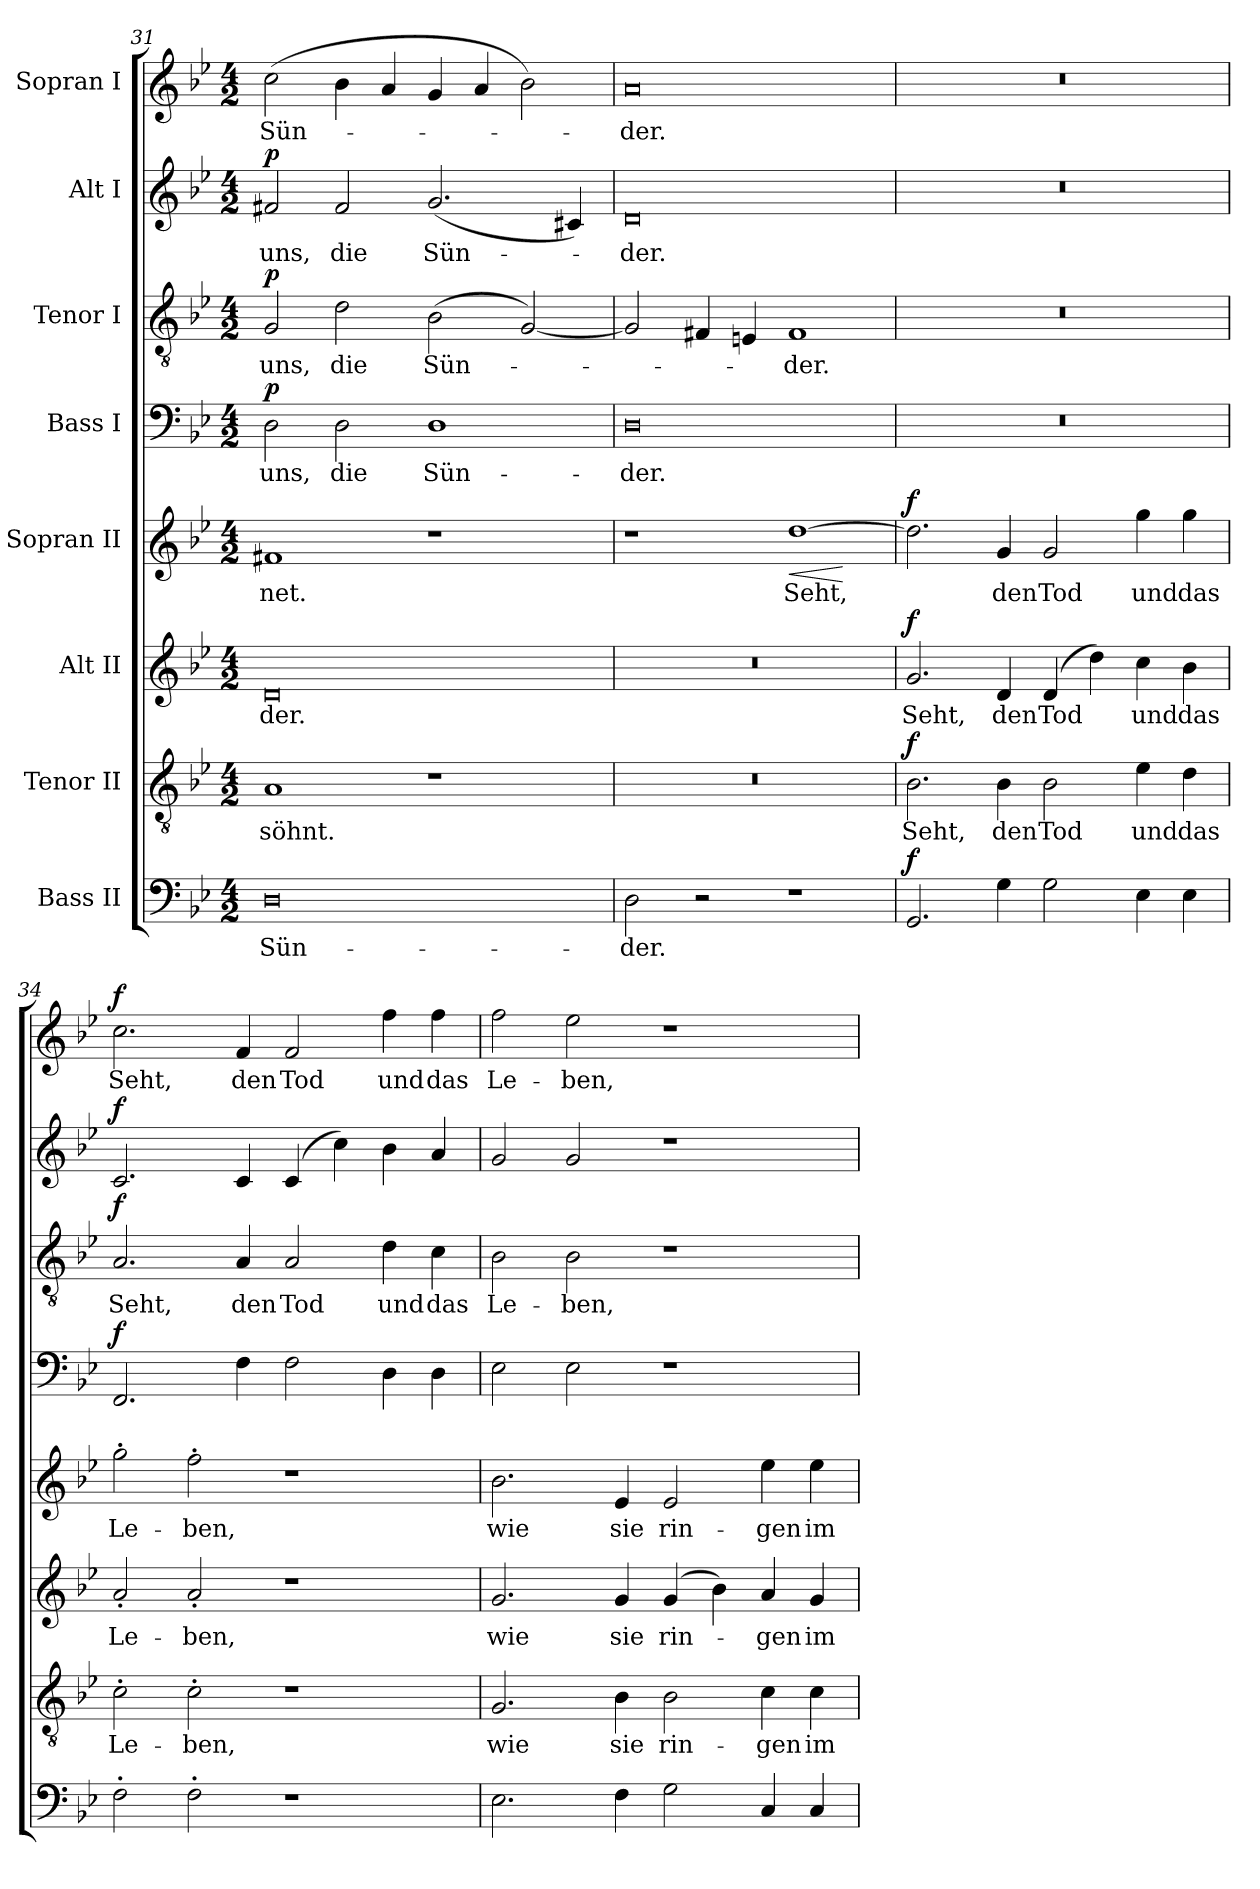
**kern	**text	**dynam	**kern	**text	**dynam	**kern	**text	**dynam	**kern	**text	**dynam	**kern	**text	**dynam	**kern	**text	**dynam	**kern	**text	**dynam	**kern	**text	**dynam
*part8	*part8	*part8	*part7	*part7	*part7	*part6	*part6	*part6	*part5	*part5	*part5	*part4	*part4	*part4	*part3	*part3	*part3	*part2	*part2	*part2	*part1	*part1	*part1
*staff8	*staff8	*staff8	*staff7	*staff7	*staff7	*staff6	*staff6	*staff6	*staff5	*staff5	*staff5	*staff4	*staff4	*staff4	*staff3	*staff3	*staff3	*staff2	*staff2	*staff2	*staff1	*staff1	*staff1
*I"Bass II	*	*	*I"Tenor II	*	*	*I"Alt II	*	*	*I"Sopran II	*	*	*I"Bass I	*	*	*I"Tenor I	*	*	*I"Alt I	*	*	*I"Sopran I	*	*
*clefF4	*	*	*clefGv2	*	*	*clefG2	*	*	*clefG2	*	*	*clefF4	*	*	*clefGv2	*	*	*clefG2	*	*	*clefG2	*	*
*k[b-e-]	*	*	*k[b-e-]	*	*	*k[b-e-]	*	*	*k[b-e-]	*	*	*k[b-e-]	*	*	*k[b-e-]	*	*	*k[b-e-]	*	*	*k[b-e-]	*	*
*B-:	*	*	*B-:	*	*	*B-:	*	*	*B-:	*	*	*B-:	*	*	*B-:	*	*	*B-:	*	*	*B-:	*	*
*M4/2	*	*	*M4/2	*	*	*M4/2	*	*	*M4/2	*	*	*M4/2	*	*	*M4/2	*	*	*M4/2	*	*	*M4/2	*	*
=31	=31	=31	=31	=31	=31	=31	=31	=31	=31	=31	=31	=31	=31	=31	=31	=31	=31	=31	=31	=31	=31	=31	=31
!	!	!	!	!	!	!	!	!	!	!	!	!	!	!LO:DY:a	!	!	!LO:DY:a	!	!	!LO:DY:a	!	!	!
0D	Sün-	.	1A	-söhnt.	.	0d	-der.	.	1f#X	-net.	.	2D\	uns,	p	2G/	uns,	p	2f#X/	uns,	p	(>2cc\	Sün-	.
.	.	.	.	.	.	.	.	.	.	.	.	2D\	die	.	2d\	die	.	2f#/	die	.	4b-\	.	.
.	.	.	.	.	.	.	.	.	.	.	.	.	.	.	.	.	.	.	.	.	4a/	.	.
.	.	.	1r	.	.	.	.	.	1r	.	.	1D	Sün-	.	(2B-\	Sün-	.	(>2.g/	Sün-	.	4g/	.	.
.	.	.	.	.	.	.	.	.	.	.	.	.	.	.	.	.	.	.	.	.	4a/	.	.
.	.	.	.	.	.	.	.	.	.	.	.	.	.	.	[2G/)	.	.	.	.	.	2b-\)	.	.
.	.	.	.	.	.	.	.	.	.	.	.	.	.	.	.	.	.	4c#X/)	.	.	.	.	.
=32	=32	=32	=32	=32	=32	=32	=32	=32	=32	=32	=32	=32	=32	=32	=32	=32	=32	=32	=32	=32	=32	=32	=32
2D\	-der.	.	0r	.	.	0r	.	.	1r	.	.	0D	-der.	.	2G/]	.	.	0d	-der.	.	0a	-der.	.
2r	.	.	.	.	.	.	.	.	.	.	.	.	.	.	4F#X/	.	.	.	.	.	.	.	.
.	.	.	.	.	.	.	.	.	.	.	.	.	.	.	4En/	.	.	.	.	.	.	.	.
!	!	!	!	!	!	!	!	!	!	!	!LO:HP:b	!	!	!	!	!	!	!	!	!	!	!	!
1r	.	.	.	.	.	.	.	.	[1dd	Seht,	<	.	.	.	1F#	-der.	.	.	.	.	.	.	.
.	.	.	.	.	.	.	.	.	.	.	[	.	.	.	.	.	.	.	.	.	.	.	.
!!LO:PB:g=z
=33	=33	=33	=33	=33	=33	=33	=33	=33	=33	=33	=33	=33	=33	=33	=33	=33	=33	=33	=33	=33	=33	=33	=33
!	!	!LO:DY:a	!	!	!LO:DY:a	!	!	!LO:DY:a	!	!	!LO:DY:a	!	!	!	!	!	!	!	!	!	!	!	!
2.GG/	.	f	2.B-\	Seht,	f	2.g/	Seht,	f	2.dd\]	.	f	0r	.	.	0r	.	.	0r	.	.	0r	.	.
4G\	.	.	4B-\	den	.	4d/	den	.	4g/	den	.	.	.	.	.	.	.	.	.	.	.	.	.
2G\	.	.	2B-\	Tod	.	(>4d/	Tod	.	2g/	Tod	.	.	.	.	.	.	.	.	.	.	.	.	.
.	.	.	.	.	.	4dd\)	.	.	.	.	.	.	.	.	.	.	.	.	.	.	.	.	.
4E-\	.	.	4e-\	und	.	4cc\	und	.	4gg\	und	.	.	.	.	.	.	.	.	.	.	.	.	.
4E-\	.	.	4d\	das	.	4b-\	das	.	4gg\	das	.	.	.	.	.	.	.	.	.	.	.	.	.
=34	=34	=34	=34	=34	=34	=34	=34	=34	=34	=34	=34	=34	=34	=34	=34	=34	=34	=34	=34	=34	=34	=34	=34
!	!	!	!	!	!	!	!	!	!	!	!	!	!	!LO:DY:a	!	!	!LO:DY:a	!	!	!LO:DY:a	!	!	!LO:DY:a
2F'\	.	.	2c'\	Le-	.	2a'/	Le-	.	2gg'\	Le-	.	2.FF/	.	f	2.A/	Seht,	f	2.c/	.	f	2.cc\	Seht,	f
2F'\	.	.	2c'\	-ben,	.	2a'/	-ben,	.	2ff'\	-ben,	.	.	.	.	.	.	.	.	.	.	.	.	.
.	.	.	.	.	.	.	.	.	.	.	.	4F\	.	.	4A/	den	.	4c/	.	.	4f/	den	.
1r	.	.	1r	.	.	1r	.	.	1r	.	.	2F\	.	.	2A/	Tod	.	(>4c/	.	.	2f/	Tod	.
.	.	.	.	.	.	.	.	.	.	.	.	.	.	.	.	.	.	4cc\)	.	.	.	.	.
.	.	.	.	.	.	.	.	.	.	.	.	4D\	.	.	4d\	und	.	4b-\	.	.	4ff\	und	.
.	.	.	.	.	.	.	.	.	.	.	.	4D\	.	.	4c\	das	.	4a/	.	.	4ff\	das	.
=35	=35	=35	=35	=35	=35	=35	=35	=35	=35	=35	=35	=35	=35	=35	=35	=35	=35	=35	=35	=35	=35	=35	=35
2.E-\	.	.	2.G/	wie	.	2.g/	wie	.	2.b-\	wie	.	2E-\	.	.	2B-\	Le-	.	2g/	.	.	2ff\	Le-	.
.	.	.	.	.	.	.	.	.	.	.	.	2E-\	.	.	2B-\	-ben,	.	2g/	.	.	2ee-\	-ben,	.
4F\	.	.	4B-\	sie	.	4g/	sie	.	4e-/	sie	.	.	.	.	.	.	.	.	.	.	.	.	.
2G\	.	.	2B-\	rin-	.	(>4g/	rin-	.	2e-/	rin-	.	1r	.	.	1r	.	.	1r	.	.	1r	.	.
.	.	.	.	.	.	4b-\)	.	.	.	.	.	.	.	.	.	.	.	.	.	.	.	.	.
4C/	.	.	4c\	-gen	.	4a/	-gen	.	4ee-\	-gen	.	.	.	.	.	.	.	.	.	.	.	.	.
4C/	.	.	4c\	im	.	4g/	im	.	4ee-\	im	.	.	.	.	.	.	.	.	.	.	.	.	.
=	=	=	=	=	=	=	=	=	=	=	=	=	=	=	=	=	=	=	=	=	=	=	=
*-	*-	*-	*-	*-	*-	*-	*-	*-	*-	*-	*-	*-	*-	*-	*-	*-	*-	*-	*-	*-	*-	*-	*-
